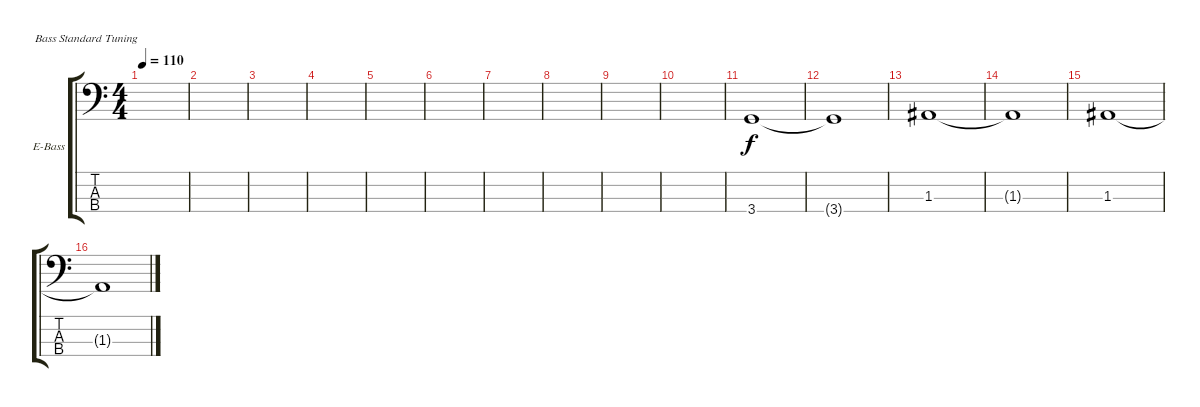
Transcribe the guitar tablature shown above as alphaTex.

\defaultSystemsLayout 4
\bracketExtendMode groupsimilarinstruments
\firstSystemTrackNameOrientation horizontal
\otherSystemsTrackNameOrientation horizontal
\track ("O`Malley" "E-Bass") {instrument electricbassfinger}
\staff {score tabs}
\tuning (G2 D2 A1 E1)
\ts (4 4)
\tempo 110
\clef f4
\ks c
|
|
|
|
|
|
|
|
|
|
3.4.1 |
3.4{t}.1 |
1.3.1 |
1.3{t}.1 |
1.3.1 |
1.3{t}.1
